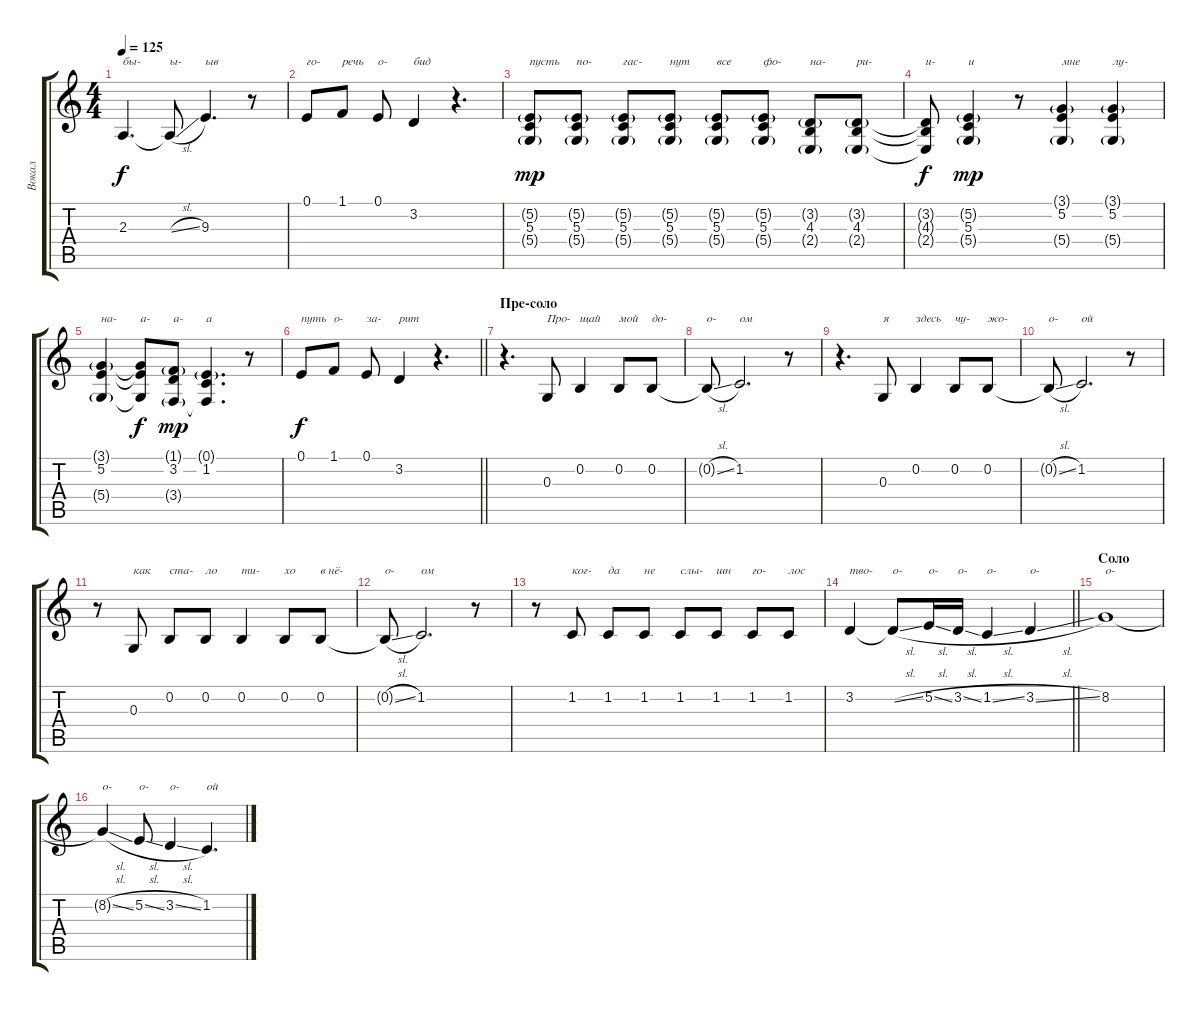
\track ("Вокал" "Вокал") {instrument bassoon}
\staff {score tabs}
\tuning (E4 B3 G3 D3 A2 E2) {hide}
\ts (4 4)
\tempo 125
\clef g2
\ks c
2.3.4{d txt "бы-" dy f} 2.3{sl t}.8{txt "ы-"} 9.3.4{d txt "ыв"} r.8 |
0.1.8{txt "го-"} 1.1.8{txt "речь"} 0.1.8{txt "о-"} 3.2.4{txt "бид"} r.4{d} |
(5.2{g} 5.3 5.4{g}).8{txt "пусть" dy mp} (5.2{g} 5.3 5.4{g}).8{txt "по-"} (5.2{g} 5.3 5.4{g}).8{txt "гас-"} (5.2{g} 5.3 5.4{g}).8{txt "нут"} (5.2{g} 5.3 5.4{g}).8{txt "все"} (5.2{g} 5.3 5.4{g}).8{txt "фо-"} (3.2{g} 4.3 2.4{g}).8{txt "на-"} (3.2{g} 4.3 2.4{g}).8{txt "ри-"} |
(3.2{t} 4.3{t} 2.4{t}).8{txt "и-" dy f} (5.2{g} 5.3 5.4{g}).4{txt "и" dy mp} r.8 (3.1{g} 5.2 5.4{g}).4{txt "мне"} (3.1{g} 5.2 5.4{g}).4{txt "лу-"} |
(3.1{g} 5.2 5.4{g}).4{txt "на-"} (3.1{t} 5.2{t} 5.4{t}).8{txt "а-" dy f} (1.1{g} 3.2 3.4{g}).8{txt "а-" dy mp} (0.1{g} 1.2 3.4{t}).4{d txt "а"} r.8 |
\barLineRight lightlight
0.1.8{txt "путь" dy f} 1.1.8{txt "о-"} 0.1.8{txt "за-"} 3.2.4{txt "рит"} r.4{d} |
\section ("" "Пре-соло")
r.4{d} 0.3.8{txt "Про-"} 0.2.4{txt "щай"} 0.2.8{txt "мой"} 0.2.8{txt "до-"} |
0.2{sl t}.8{txt "о-"} 1.2.2{d txt "ом"} r.8 |
r.4{d} 0.3.8{txt "я"} 0.2.4{txt "здесь"} 0.2.8{txt "чу-"} 0.2.8{txt "жо-"} |
0.2{sl t}.8{txt "о-"} 1.2.2{d txt "ой"} r.8 |
r.8 0.3.8{txt "как"} 0.2.8{txt "ста-"} 0.2.8{txt "ло"} 0.2.4{txt "ти-"} 0.2.8{txt "хо"} 0.2.8{txt "в нё-"} |
0.2{sl t}.8{txt "о-"} 1.2.2{d txt "ом"} r.8 |
r.8 1.2.8{txt "ког-"} 1.2.8{txt "да"} 1.2.8{txt "не"} 1.2.8{txt "слы-"} 1.2.8{txt "шн"} 1.2.8{txt "го-"} 1.2.8{txt "лос"} |
\barLineRight lightlight
3.2.4{txt "тво-"} 3.2{sl t}.8{txt "о-"} 5.2{sl}.16{txt "о-"} 3.2{sl}.16{txt "о-"} 1.2{sl}.4{txt "о-"} 3.2{sl}.4{txt "о-"} |
\section ("" "Соло")
8.2.1{txt "о-"} |
8.2{sl t}.4{txt "о-"} 5.2{sl}.8{txt "о-"} 3.2{sl}.4{txt "о-"} 1.2.4{d txt "ой"}
